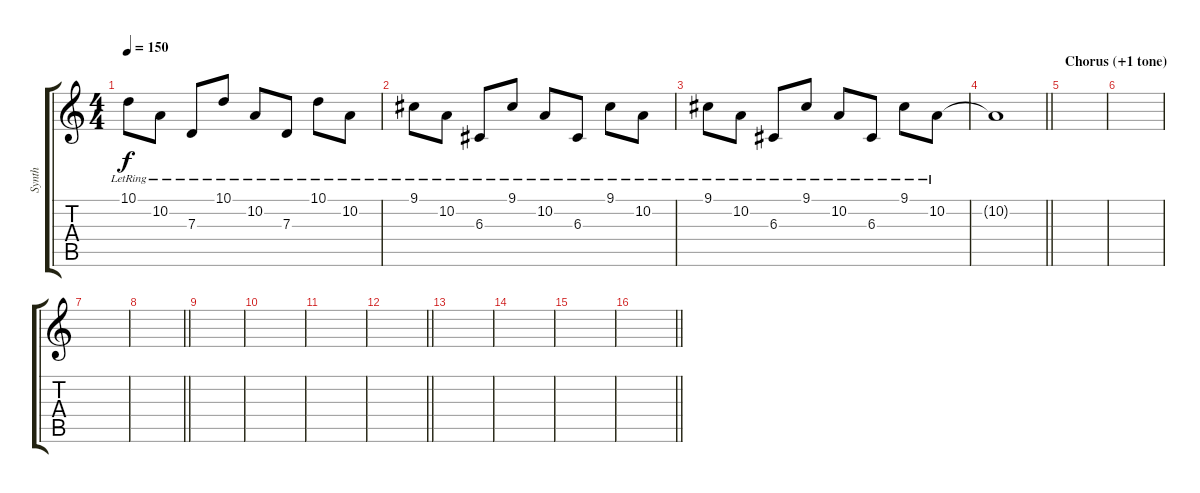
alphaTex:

\track ("Synth" "Synth") {instrument electricpiano1}
\staff {score tabs}
\tuning (E4 B3 G3 D3 A2 E2) {hide}
\ts (4 4)
\tempo 150
\clef g2
\ks c
10.1{lr}.8{dy f} 10.2{lr}.8 7.3{lr}.8 10.1{lr}.8 10.2{lr}.8 7.3{lr}.8 10.1{lr}.8 10.2{lr}.8 |
9.1{lr}.8 10.2{lr}.8 6.3{lr}.8 9.1{lr}.8 10.2{lr}.8 6.3{lr}.8 9.1{lr}.8 10.2{lr}.8 |
9.1{lr}.8 10.2{lr}.8 6.3{lr}.8 9.1{lr}.8 10.2{lr}.8 6.3{lr}.8 9.1{lr}.8 10.2{lr}.8 |
\barLineRight lightlight
10.2{t}.1 |
\section ("" "Chorus (+1 tone)")
|
|
|
\barLineRight lightlight
|
|
|
|
\barLineRight lightlight
|
|
|
|
\barLineRight lightlight
